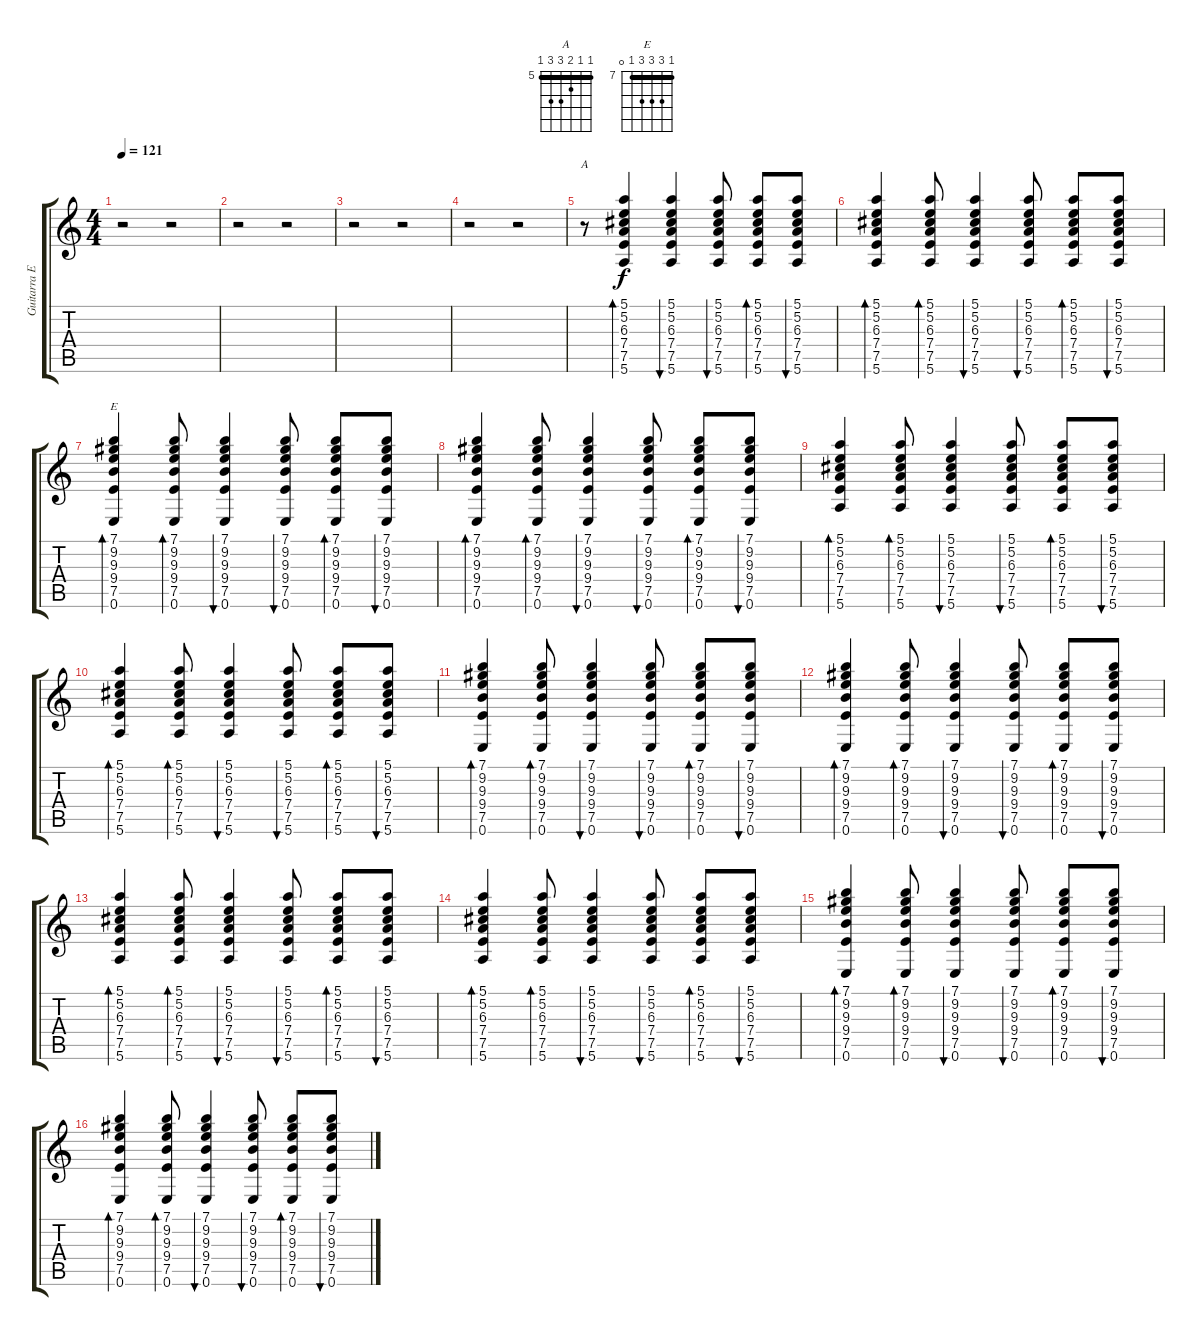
\track ("Guitarra Electroacustica" "Guitarra E") {instrument acousticguitarsteel}
\staff {score tabs}
\tuning (E4 B3 G3 D3 A2 E2) {hide}
\chord ("A" 5 5 6 7 7 5) {firstfret 5 barre 5}
\chord ("E" 7 9 9 9 7 0) {firstfret 7 barre 7}
\ts (4 4)
\tempo 121
\clef g2
\ks c
r.2{dy f} r.2 |
r.2 r.2 |
r.2 r.2 |
r.2 r.2 |
r.8{ch "A"} (5.1 5.2 6.3 7.4 7.5 5.6).4{bd 30} (5.1 5.2 6.3 7.4 7.5 5.6).4{bu 30} (5.1 5.2 6.3 7.4 7.5 5.6).8{bu 30} (5.1 5.2 6.3 7.4 7.5 5.6).8{bd 30} (5.1 5.2 6.3 7.4 7.5 5.6).8{bu 30} |
(5.1 5.2 6.3 7.4 7.5 5.6).4{bd 60} (5.1 5.2 6.3 7.4 7.5 5.6).8{bd 30} (5.1 5.2 6.3 7.4 7.5 5.6).4{bu 30} (5.1 5.2 6.3 7.4 7.5 5.6).8{bu 30} (5.1 5.2 6.3 7.4 7.5 5.6).8{bd 30} (5.1 5.2 6.3 7.4 7.5 5.6).8{bu 30} |
(7.1 9.2 9.3 9.4 7.5 0.6).4{bd 60 ch "E"} (7.1 9.2 9.3 9.4 7.5 0.6).8{bd 30} (7.1 9.2 9.3 9.4 7.5 0.6).4{bu 30} (7.1 9.2 9.3 9.4 7.5 0.6).8{bu 30} (7.1 9.2 9.3 9.4 7.5 0.6).8{bd 30} (7.1 9.2 9.3 9.4 7.5 0.6).8{bu 30} |
(7.1 9.2 9.3 9.4 7.5 0.6).4{bd 60} (7.1 9.2 9.3 9.4 7.5 0.6).8{bd 30} (7.1 9.2 9.3 9.4 7.5 0.6).4{bu 30} (7.1 9.2 9.3 9.4 7.5 0.6).8{bu 30} (7.1 9.2 9.3 9.4 7.5 0.6).8{bd 30} (7.1 9.2 9.3 9.4 7.5 0.6).8{bu 30} |
(5.1 5.2 6.3 7.4 7.5 5.6).4{bd 60} (5.1 5.2 6.3 7.4 7.5 5.6).8{bd 30} (5.1 5.2 6.3 7.4 7.5 5.6).4{bu 30} (5.1 5.2 6.3 7.4 7.5 5.6).8{bu 30} (5.1 5.2 6.3 7.4 7.5 5.6).8{bd 30} (5.1 5.2 6.3 7.4 7.5 5.6).8{bu 30} |
(5.1 5.2 6.3 7.4 7.5 5.6).4{bd 60} (5.1 5.2 6.3 7.4 7.5 5.6).8{bd 30} (5.1 5.2 6.3 7.4 7.5 5.6).4{bu 30} (5.1 5.2 6.3 7.4 7.5 5.6).8{bu 30} (5.1 5.2 6.3 7.4 7.5 5.6).8{bd 30} (5.1 5.2 6.3 7.4 7.5 5.6).8{bu 30} |
(7.1 9.2 9.3 9.4 7.5 0.6).4{bd 60} (7.1 9.2 9.3 9.4 7.5 0.6).8{bd 30} (7.1 9.2 9.3 9.4 7.5 0.6).4{bu 30} (7.1 9.2 9.3 9.4 7.5 0.6).8{bu 30} (7.1 9.2 9.3 9.4 7.5 0.6).8{bd 30} (7.1 9.2 9.3 9.4 7.5 0.6).8{bu 30} |
(7.1 9.2 9.3 9.4 7.5 0.6).4{bd 60} (7.1 9.2 9.3 9.4 7.5 0.6).8{bd 30} (7.1 9.2 9.3 9.4 7.5 0.6).4{bu 30} (7.1 9.2 9.3 9.4 7.5 0.6).8{bu 30} (7.1 9.2 9.3 9.4 7.5 0.6).8{bd 30} (7.1 9.2 9.3 9.4 7.5 0.6).8{bu 30} |
(5.1 5.2 6.3 7.4 7.5 5.6).4{bd 60} (5.1 5.2 6.3 7.4 7.5 5.6).8{bd 30} (5.1 5.2 6.3 7.4 7.5 5.6).4{bu 30} (5.1 5.2 6.3 7.4 7.5 5.6).8{bu 30} (5.1 5.2 6.3 7.4 7.5 5.6).8{bd 30} (5.1 5.2 6.3 7.4 7.5 5.6).8{bu 30} |
(5.1 5.2 6.3 7.4 7.5 5.6).4{bd 60} (5.1 5.2 6.3 7.4 7.5 5.6).8{bd 30} (5.1 5.2 6.3 7.4 7.5 5.6).4{bu 30} (5.1 5.2 6.3 7.4 7.5 5.6).8{bu 30} (5.1 5.2 6.3 7.4 7.5 5.6).8{bd 30} (5.1 5.2 6.3 7.4 7.5 5.6).8{bu 30} |
(7.1 9.2 9.3 9.4 7.5 0.6).4{bd 60} (7.1 9.2 9.3 9.4 7.5 0.6).8{bd 30} (7.1 9.2 9.3 9.4 7.5 0.6).4{bu 30} (7.1 9.2 9.3 9.4 7.5 0.6).8{bu 30} (7.1 9.2 9.3 9.4 7.5 0.6).8{bd 30} (7.1 9.2 9.3 9.4 7.5 0.6).8{bu 30} |
(7.1 9.2 9.3 9.4 7.5 0.6).4{bd 60} (7.1 9.2 9.3 9.4 7.5 0.6).8{bd 30} (7.1 9.2 9.3 9.4 7.5 0.6).4{bu 30} (7.1 9.2 9.3 9.4 7.5 0.6).8{bu 30} (7.1 9.2 9.3 9.4 7.5 0.6).8{bd 30} (7.1 9.2 9.3 9.4 7.5 0.6).8{bu 30}
